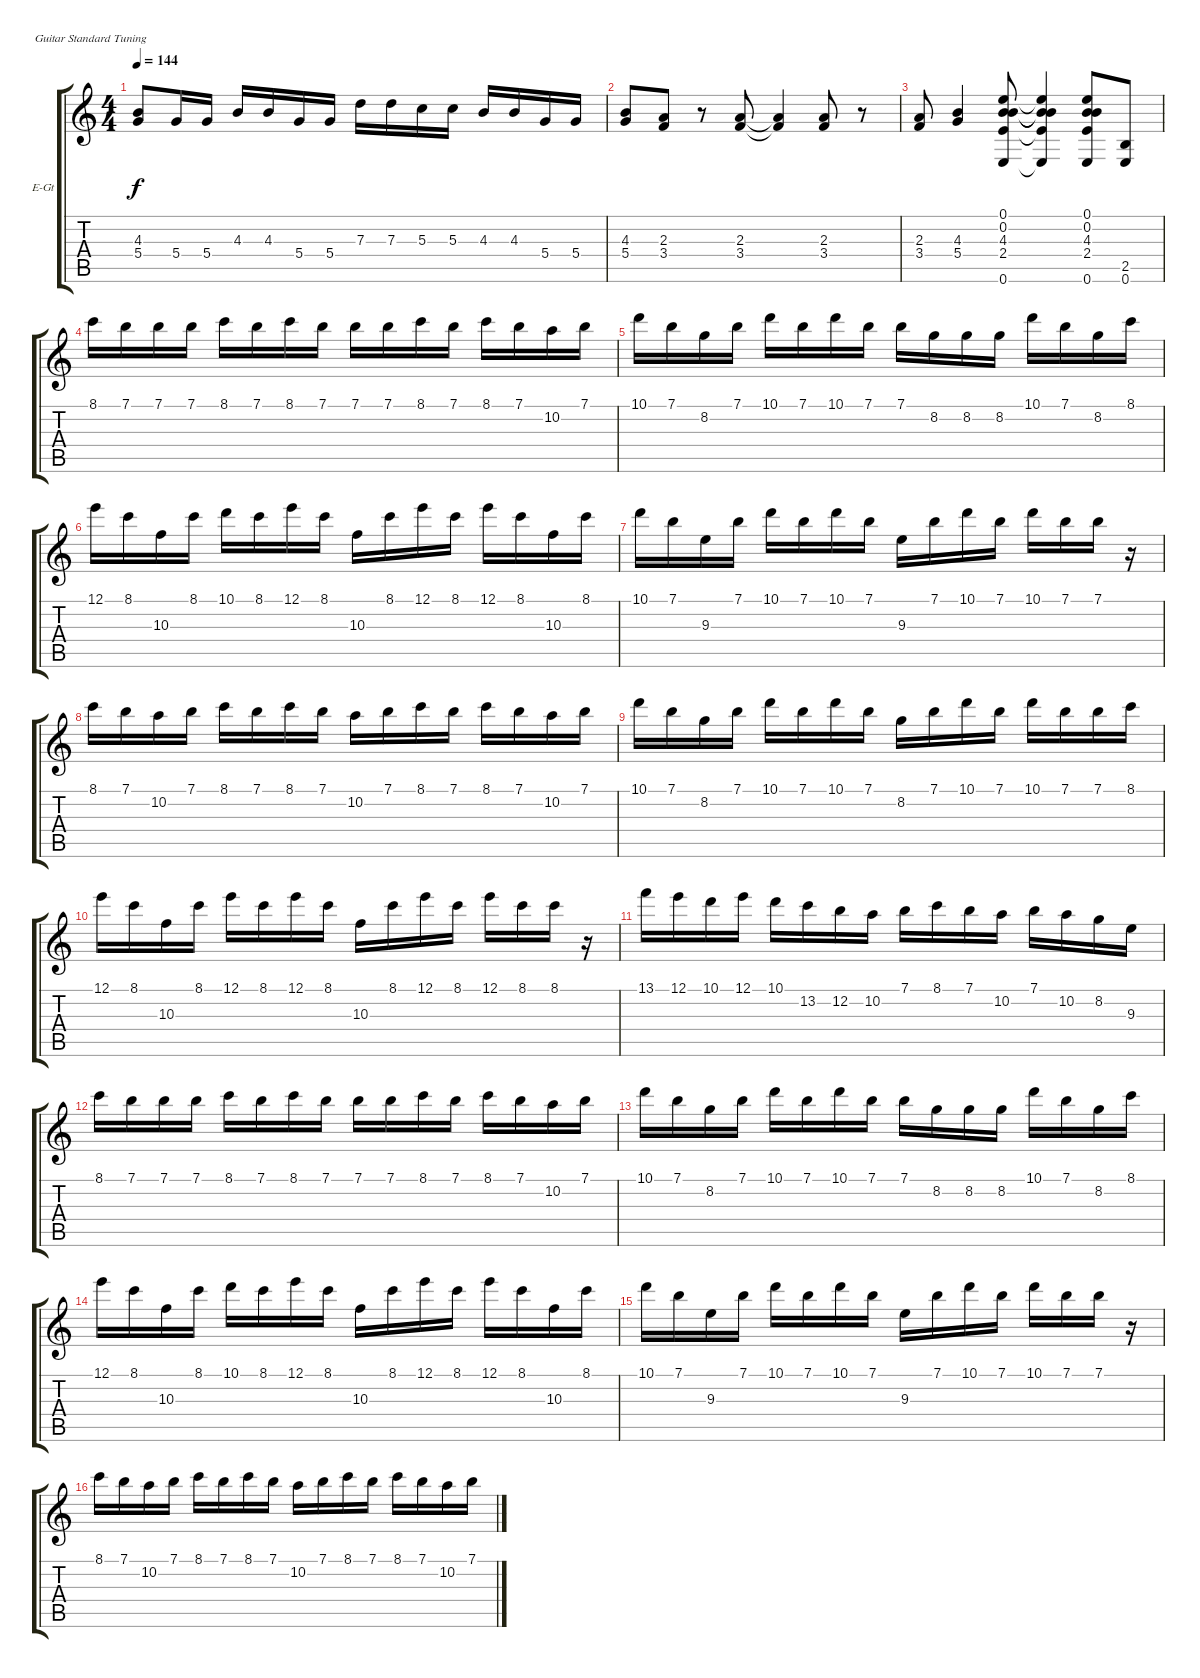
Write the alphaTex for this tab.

\bracketExtendMode groupsimilarinstruments
\firstSystemTrackNameOrientation horizontal
\otherSystemsTrackNameOrientation horizontal
\track ("Lead And Rhythm Guitar" "E-Gt") {instrument overdrivenguitar}
\staff {score tabs}
\tuning (E4 B3 G3 D3 A2 E2)
\ts (4 4)
\tempo 144
\clef g2
\ks c
(4.3{t} 5.4{t}).8{dy f} 5.4.16 5.4.16 4.3.16 4.3.16 5.4.16 5.4.16 7.3.16 7.3.16 5.3.16 5.3.16 4.3.16 4.3.16 5.4.16 5.4.16 |
(4.3 5.4).8 (2.3 3.4).8 r.8 (2.3 3.4).8 (2.3{t} 3.4{t}).4 (2.3 3.4).8 r.8 |
(2.3 3.4).8 (4.3 5.4).4 (0.1 0.2 4.3 2.4 0.6).8 (0.1{t} 0.2{t} 4.3{t} 2.4{t} 0.6{t}).4 (0.1 0.2 4.3 2.4 0.6).8 (2.5 0.6).8 |
8.1.16 7.1.16 7.1.16 7.1.16 8.1.16 7.1.16 8.1.16 7.1.16 7.1.16 7.1.16 8.1.16 7.1.16 8.1.16 7.1.16 10.2.16 7.1.16 |
10.1.16 7.1.16 8.2.16 7.1.16 10.1.16 7.1.16 10.1.16 7.1.16 7.1.16 8.2.16 8.2.16 8.2.16 10.1.16 7.1.16 8.2.16 8.1.16 |
12.1.16 8.1.16 10.3.16 8.1.16 10.1.16 8.1.16 12.1.16 8.1.16 10.3.16 8.1.16 12.1.16 8.1.16 12.1.16 8.1.16 10.3.16 8.1.16 |
10.1.16 7.1.16 9.3.16 7.1.16 10.1.16 7.1.16 10.1.16 7.1.16 9.3.16 7.1.16 10.1.16 7.1.16 10.1.16 7.1.16 7.1.16 r.16 |
8.1.16 7.1.16 10.2.16 7.1.16 8.1.16 7.1.16 8.1.16 7.1.16 10.2.16 7.1.16 8.1.16 7.1.16 8.1.16 7.1.16 10.2.16 7.1.16 |
10.1.16 7.1.16 8.2.16 7.1.16 10.1.16 7.1.16 10.1.16 7.1.16 8.2.16 7.1.16 10.1.16 7.1.16 10.1.16 7.1.16 7.1.16 8.1.16 |
12.1.16 8.1.16 10.3.16 8.1.16 12.1.16 8.1.16 12.1.16 8.1.16 10.3.16 8.1.16 12.1.16 8.1.16 12.1.16 8.1.16 8.1.16 r.16 |
13.1.16 12.1.16 10.1.16 12.1.16 10.1.16 13.2.16 12.2.16 10.2.16 7.1.16 8.1.16 7.1.16 10.2.16 7.1.16 10.2.16 8.2.16 9.3.16 |
8.1.16 7.1.16 7.1.16 7.1.16 8.1.16 7.1.16 8.1.16 7.1.16 7.1.16 7.1.16 8.1.16 7.1.16 8.1.16 7.1.16 10.2.16 7.1.16 |
10.1.16 7.1.16 8.2.16 7.1.16 10.1.16 7.1.16 10.1.16 7.1.16 7.1.16 8.2.16 8.2.16 8.2.16 10.1.16 7.1.16 8.2.16 8.1.16 |
12.1.16 8.1.16 10.3.16 8.1.16 10.1.16 8.1.16 12.1.16 8.1.16 10.3.16 8.1.16 12.1.16 8.1.16 12.1.16 8.1.16 10.3.16 8.1.16 |
10.1.16 7.1.16 9.3.16 7.1.16 10.1.16 7.1.16 10.1.16 7.1.16 9.3.16 7.1.16 10.1.16 7.1.16 10.1.16 7.1.16 7.1.16 r.16 |
8.1.16 7.1.16 10.2.16 7.1.16 8.1.16 7.1.16 8.1.16 7.1.16 10.2.16 7.1.16 8.1.16 7.1.16 8.1.16 7.1.16 10.2.16 7.1.16
